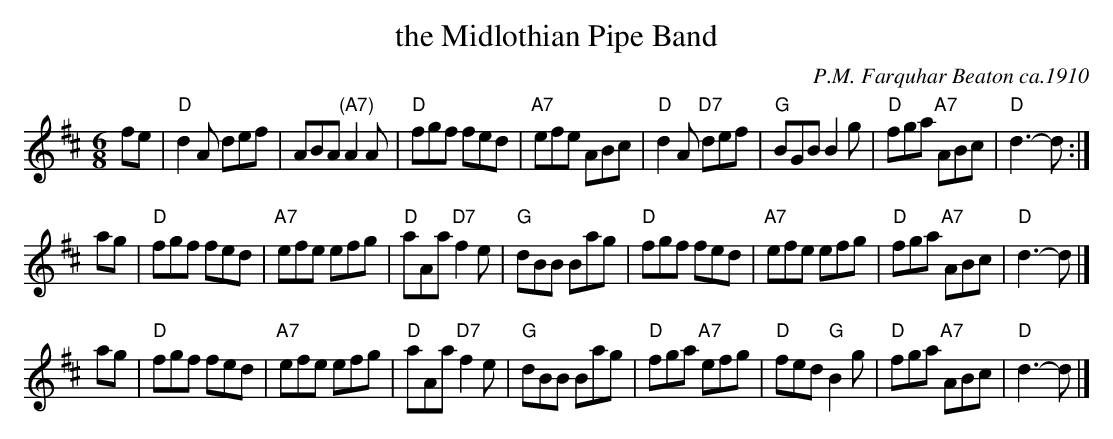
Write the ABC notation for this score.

X:1
T: the Midlothian Pipe Band
C: P.M. Farquhar Beaton ca.1910
M: 6/8
L: 1/8
K: D
fe | "D"d2A def | ABA "(A7)"A2A | "D"fgf fed | "A7"efe ABc \
   | "D"d2A "D7"def | "G"BGB B2g | "D"fga "A7"ABc | "D"d3- d :|
ag | "D"fgf fed | "A7"efe efg | "D"aAa "D7"f2e | "G"dBB Bag \
   | "D"fgf fed | "A7"efe efg | "D"fga "A7"ABc | "D"d3- d |]
ag | "D"fgf fed | "A7"efe efg | "D"aAa "D7"f2e | "G"dBB Bag \
   | "D"fga "A7"efg | "D"fed "G"B2g | "D"fga "A7"ABc | "D"d3- d |]
